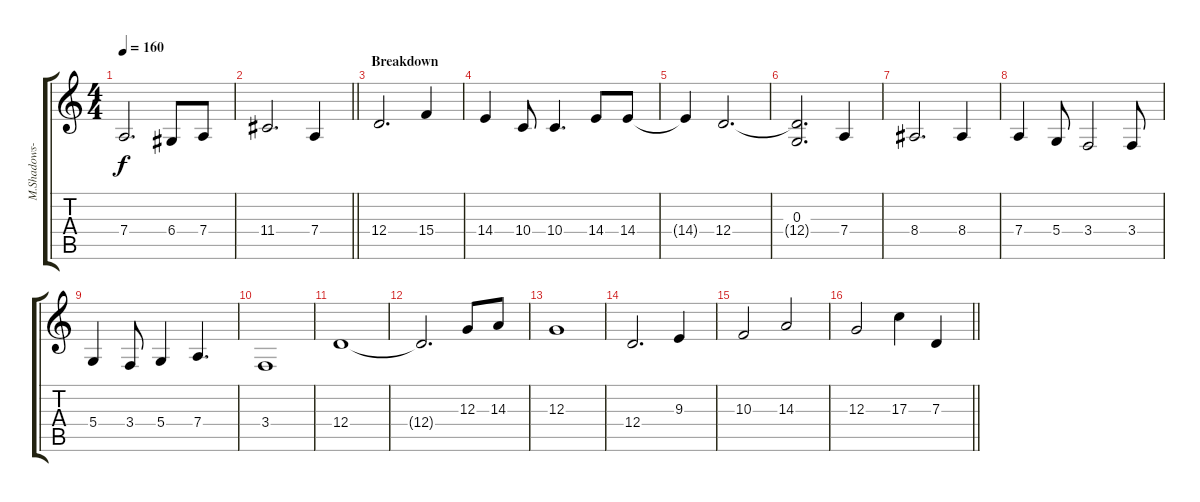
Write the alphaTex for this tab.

\track ("M.Shadows-Vocals" "M.Shadows-") {instrument clarinet}
\staff {score tabs}
\tuning (E4 B3 G3 D3 A2 E2) {hide}
\ts (4 4)
\tempo 160
\clef g2
\ks c
7.4.2{d dy f} 6.4.8 7.4.8 |
\barLineRight lightlight
11.4.2{d} 7.4.4{volume 14} |
\section ("" "Breakdown")
12.4.2{d} 15.4.4 |
14.4.4 10.4.8 10.4.4{d} 14.4.8 14.4.8 |
14.4{t}.4 12.4.2{d} |
(0.3 12.4{t}).2{d} 7.4.4 |
8.4.2{d} 8.4.4 |
7.4.4 5.4.8 3.4.2 3.4.8 |
5.4.4 3.4.8 5.4.4 7.4.4{d} |
3.4.1 |
12.4.1 |
12.4{t}.2{d} 12.3.8 14.3.8 |
12.3.1 |
12.4.2{d} 9.3.4 |
10.3.2 14.3.2 |
\barLineRight lightlight
12.3.2 17.3.4 7.3.4
